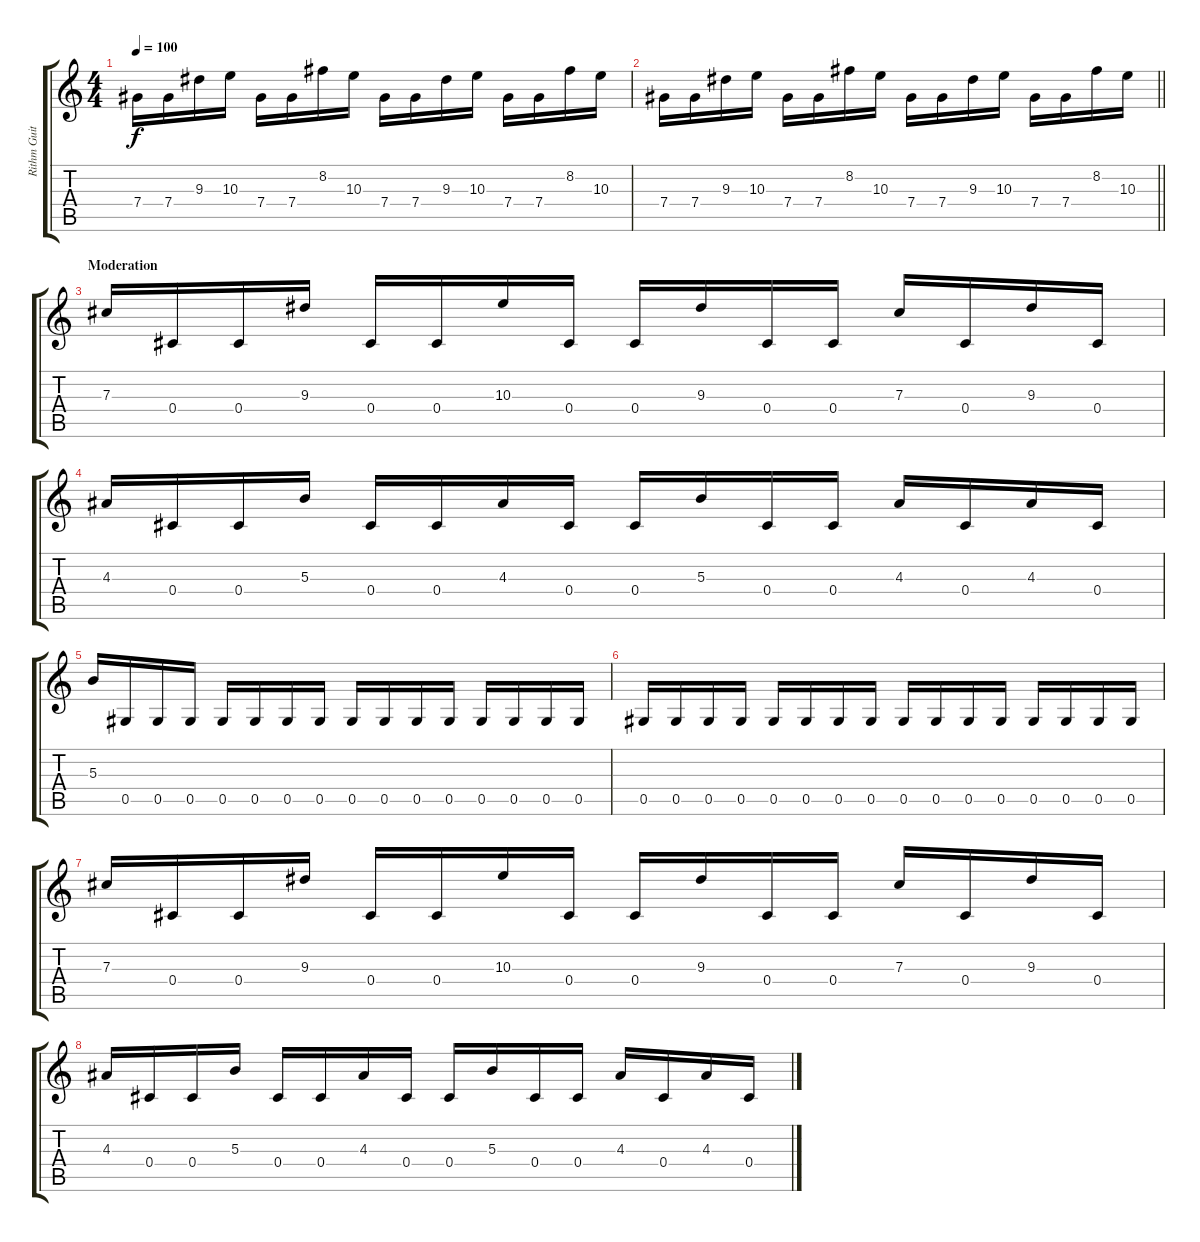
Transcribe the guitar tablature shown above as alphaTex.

\track ("Rithm Guitar 1" "Rithm Guit") {instrument distortionguitar}
\staff {score tabs}
\tuning (Eb4 Bb3 Gb3 Db3 Ab2 Db2) {hide}
\ts (4 4)
\tempo 100
\clef g2
\ks c
7.4.16{dy f} 7.4.16 9.3.16 10.3.16 7.4.16 7.4.16 8.2.16 10.3.16 7.4.16 7.4.16 9.3.16 10.3.16 7.4.16 7.4.16 8.2.16 10.3.16 |
\barLineRight lightlight
7.4.16 7.4.16 9.3.16 10.3.16 7.4.16 7.4.16 8.2.16 10.3.16 7.4.16 7.4.16 9.3.16 10.3.16 7.4.16 7.4.16 8.2.16 10.3.16 |
\section ("" "Moderation")
7.3.16 0.4.16 0.4.16 9.3.16 0.4.16 0.4.16 10.3.16 0.4.16 0.4.16 9.3.16 0.4.16 0.4.16 7.3.16 0.4.16 9.3.16 0.4.16 |
4.3.16 0.4.16 0.4.16 5.3.16 0.4.16 0.4.16 4.3.16 0.4.16 0.4.16 5.3.16 0.4.16 0.4.16 4.3.16 0.4.16 4.3.16 0.4.16 |
5.3.16 0.5.16 0.5.16 0.5.16 0.5.16 0.5.16 0.5.16 0.5.16 0.5.16 0.5.16 0.5.16 0.5.16 0.5.16 0.5.16 0.5.16 0.5.16 |
0.5.16 0.5.16 0.5.16 0.5.16 0.5.16 0.5.16 0.5.16 0.5.16 0.5.16 0.5.16 0.5.16 0.5.16 0.5.16 0.5.16 0.5.16 0.5.16 |
7.3.16 0.4.16 0.4.16 9.3.16 0.4.16 0.4.16 10.3.16 0.4.16 0.4.16 9.3.16 0.4.16 0.4.16 7.3.16 0.4.16 9.3.16 0.4.16 |
4.3.16 0.4.16 0.4.16 5.3.16 0.4.16 0.4.16 4.3.16 0.4.16 0.4.16 5.3.16 0.4.16 0.4.16 4.3.16 0.4.16 4.3.16 0.4.16
